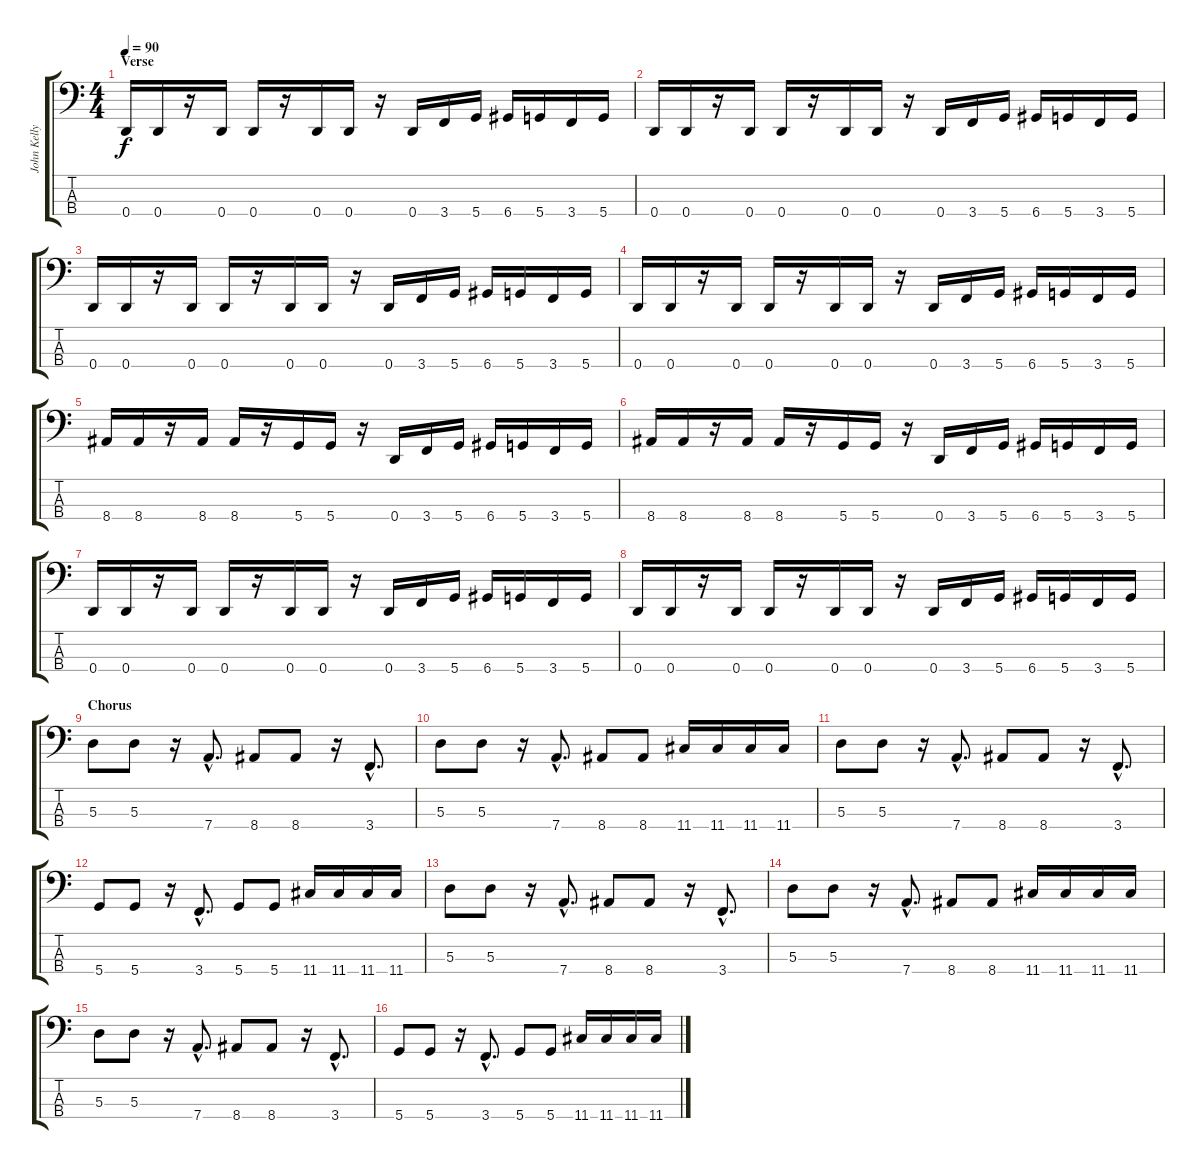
\track ("John Kelly" "John Kelly") {instrument electricbasspick}
\staff {score tabs}
\tuning (G2 D2 A1 D1) {hide}
\ts (4 4)
\section ("" "Verse")
\tempo 90
\clef f4
\ks c
0.4.16{dy f} 0.4.16 r.16 0.4.16 0.4.16 r.16 0.4.16 0.4.16 r.16 0.4.16 3.4.16 5.4.16 6.4.16 5.4.16 3.4.16 5.4.16 |
0.4.16 0.4.16 r.16 0.4.16 0.4.16 r.16 0.4.16 0.4.16 r.16 0.4.16 3.4.16 5.4.16 6.4.16 5.4.16 3.4.16 5.4.16 |
0.4.16 0.4.16 r.16 0.4.16 0.4.16 r.16 0.4.16 0.4.16 r.16 0.4.16 3.4.16 5.4.16 6.4.16 5.4.16 3.4.16 5.4.16 |
0.4.16 0.4.16 r.16 0.4.16 0.4.16 r.16 0.4.16 0.4.16 r.16 0.4.16 3.4.16 5.4.16 6.4.16 5.4.16 3.4.16 5.4.16 |
8.4.16 8.4.16 r.16 8.4.16 8.4.16 r.16 5.4.16 5.4.16 r.16 0.4.16 3.4.16 5.4.16 6.4.16 5.4.16 3.4.16 5.4.16 |
8.4.16 8.4.16 r.16 8.4.16 8.4.16 r.16 5.4.16 5.4.16 r.16 0.4.16 3.4.16 5.4.16 6.4.16 5.4.16 3.4.16 5.4.16 |
0.4.16 0.4.16 r.16 0.4.16 0.4.16 r.16 0.4.16 0.4.16 r.16 0.4.16 3.4.16 5.4.16 6.4.16 5.4.16 3.4.16 5.4.16 |
0.4.16 0.4.16 r.16 0.4.16 0.4.16 r.16 0.4.16 0.4.16 r.16 0.4.16 3.4.16 5.4.16 6.4.16 5.4.16 3.4.16 5.4.16 |
\section ("" "Chorus")
5.3.8 5.3.8 r.16 7.4{hac}.8{d} 8.4.8 8.4.8 r.16 3.4{hac}.8{d} |
5.3.8 5.3.8 r.16 7.4{hac}.8{d} 8.4.8 8.4.8 11.4.16 11.4.16 11.4.16 11.4.16 |
5.3.8 5.3.8 r.16 7.4{hac}.8{d} 8.4.8 8.4.8 r.16 3.4{hac}.8{d} |
5.4.8 5.4.8 r.16 3.4{hac}.8{d} 5.4.8 5.4.8 11.4.16 11.4.16 11.4.16 11.4.16 |
5.3.8 5.3.8 r.16 7.4{hac}.8{d} 8.4.8 8.4.8 r.16 3.4{hac}.8{d} |
5.3.8 5.3.8 r.16 7.4{hac}.8{d} 8.4.8 8.4.8 11.4.16 11.4.16 11.4.16 11.4.16 |
5.3.8 5.3.8 r.16 7.4{hac}.8{d} 8.4.8 8.4.8 r.16 3.4{hac}.8{d} |
5.4.8 5.4.8 r.16 3.4{hac}.8{d} 5.4.8 5.4.8 11.4.16 11.4.16 11.4.16 11.4.16
